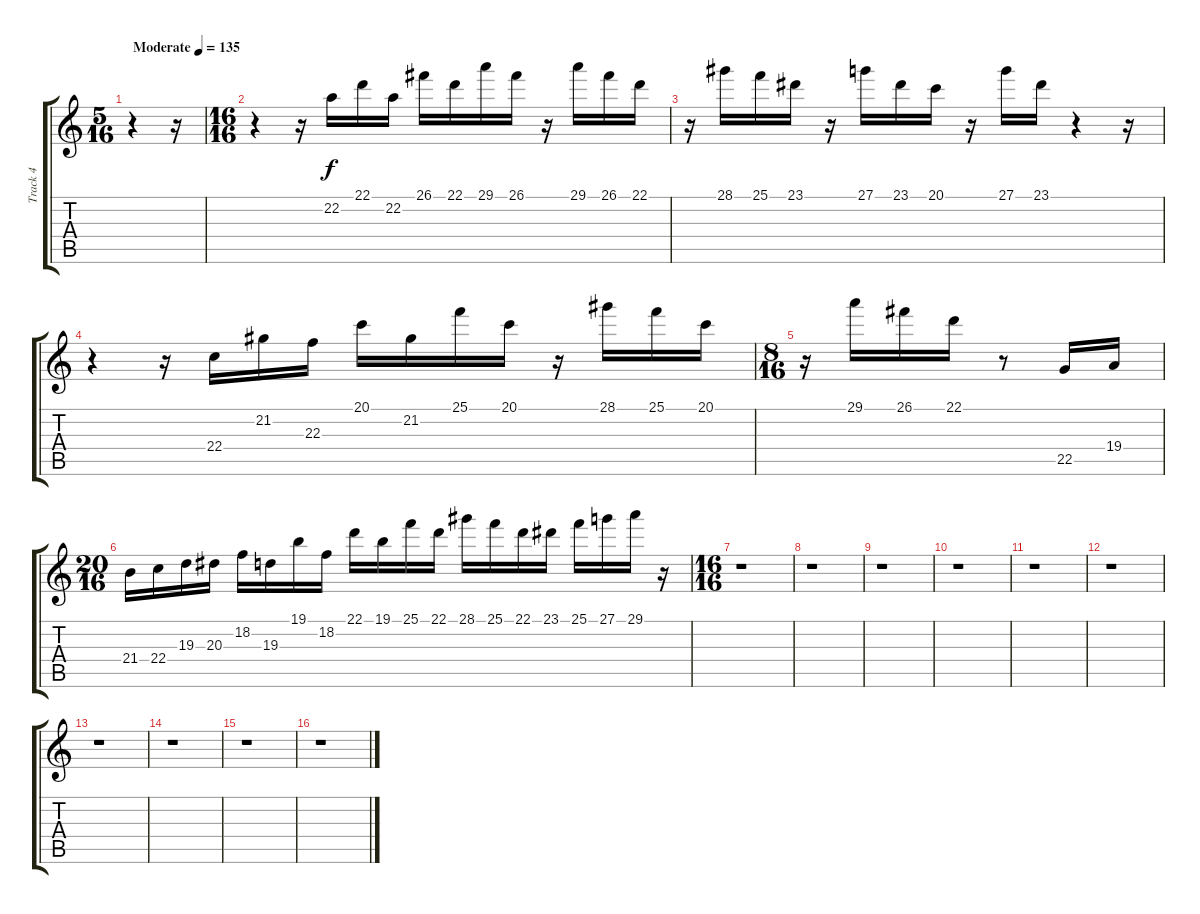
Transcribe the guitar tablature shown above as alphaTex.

\track ("Track 4" "Track 4") {instrument stringensemble1}
\staff {score tabs}
\tuning (E4 B3 G3 D3 A2 E2) {hide}
\ts (5 16)
\tempo (135 "Moderate")
\clef g2
\ks c
r.4{dy f instrument orchestralharp} r.16 |
\ts (16 16)
r.4 r.16 22.2.16 22.1.16 22.2.16 26.1.16 22.1.16 29.1.16 26.1.16 r.16 29.1.16 26.1.16 22.1.16 |
r.16 28.1.16 25.1.16 23.1.16 r.16 27.1.16 23.1.16 20.1.16 r.16 27.1.16 23.1.16 r.4 r.16 |
r.4 r.16 22.4.16 21.2.16 22.3.16 20.1.16 21.2.16 25.1.16 20.1.16 r.16 28.1.16 25.1.16 20.1.16 |
\ts (8 16)
r.16 29.1.16 26.1.16 22.1.16 r.8 22.5.16 19.4.16 |
\ts (20 16)
21.4.16 22.4.16 19.3.16 20.3.16 18.2.16 19.3.16 19.1.16 18.2.16 22.1.16 19.1.16 25.1.16 22.1.16 28.1.16 25.1.16 22.1.16 23.1.16 25.1.16 27.1.16 29.1.16 r.16 |
\ts (16 16)
r.1{instrument stringensemble1} |
r.1 |
r.1 |
r.1 |
r.1 |
r.1 |
r.1 |
r.1 |
r.1 |
r.1
